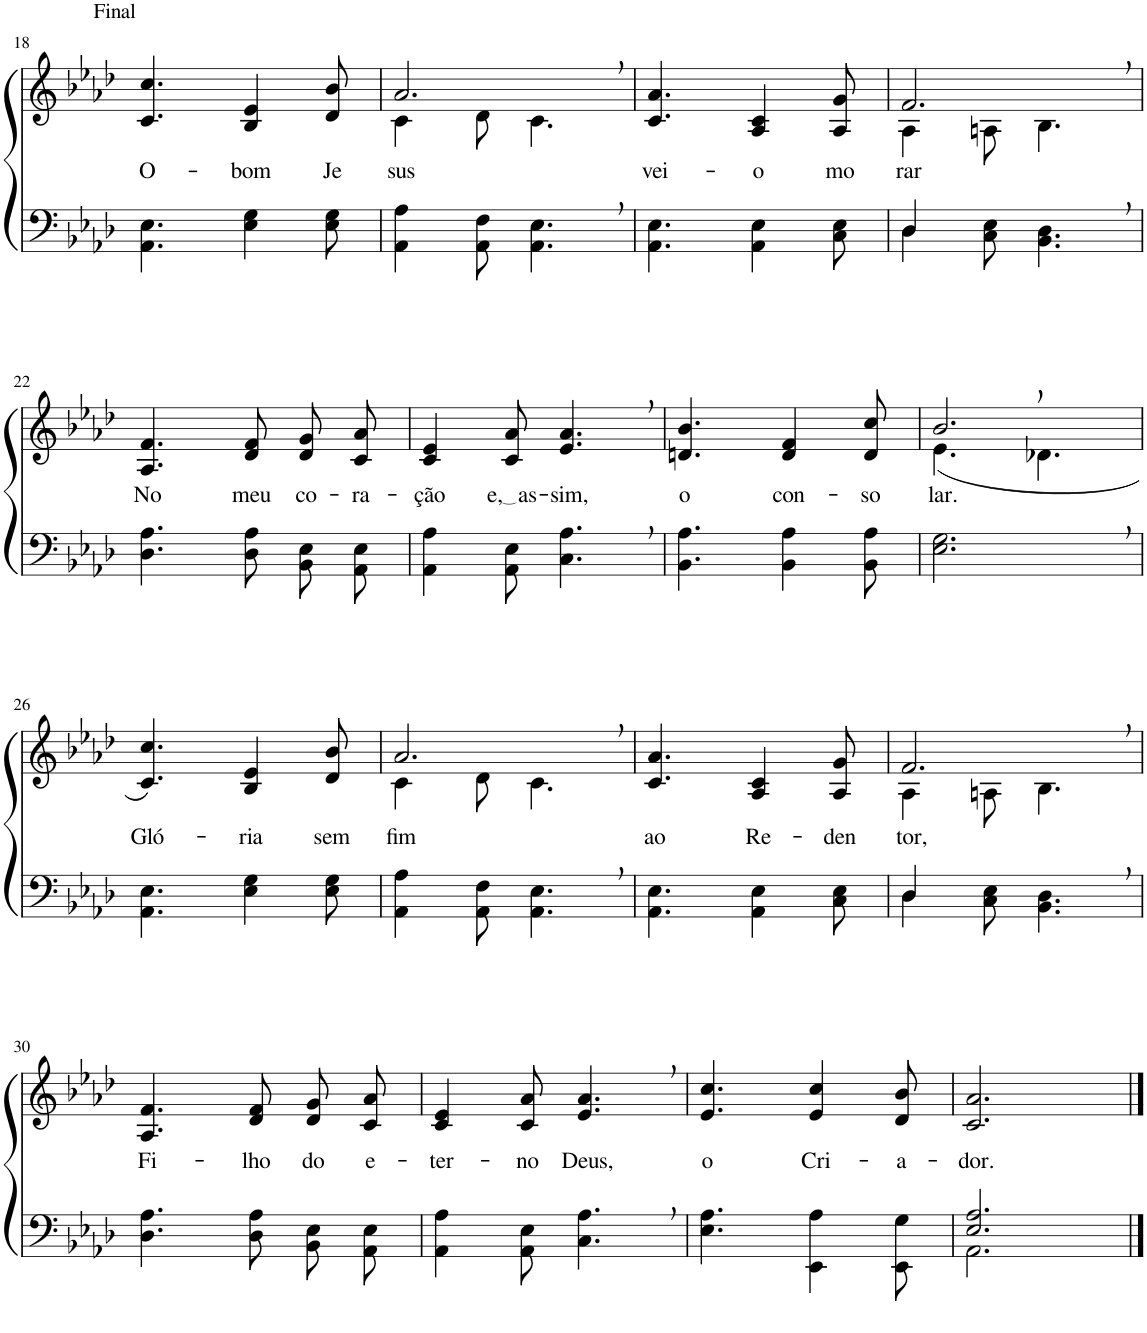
**kern	**kern	**text
*part2	*part1	*part1
*staff2	*staff1	*staff1
*I"Parte III e IV	*I"Parte I e II	*
!!LO:PB:g=z
*clefF4	*clefG2	*
*Trd-1c-2	*Trd-1c-2	*
*k[b-e-a-d-]	*k[b-e-a-d-]	*
*M6/8	*M6/8	*
=18	=18	=18
!	!LO:TX:a:t=Final	!
!	!	!LO:LY:b
4.AA-\ 4.E-\	4.c/ 4.cc/	O-
!	!	!LO:LY:b
4E-\ 4G\	4B-/ 4e-/	-bom
!	!	!LO:LY:b
8E-\ 8G\	8d-/ 8b-/	Je
=19	=19	=19
*	*^	*
!	!	!	!LO:LY:b
4AA-\ 4A-\	2.a-,/	4c\	sus
8AA-\ 8F\	.	8d-\	.
4.AA-\, 4.E-\,	.	4.c\	.
=20	=20	=20	=20
!	!	!	!LO:LY:b
*	*v	*v	*
4.AA-\ 4.E-\	4.c/ 4.a-/	vei-
!	!	!LO:LY:b
4AA-\ 4E-\	4A-/ 4c/	-o
!	!	!LO:LY:b
8C\ 8E-\	8A-/ 8g/	mo-
=21	=21	=21
*^	*^	*
!	!	!	!	!LO:LY:b
4D-/	4D-\	2.f,/	4A-\	-rar
2ryy	8C\ 8E-\	.	8An\	.
.	4.BB-\ 4.D-\	.	4.B-\	.
!!LO:LB:g=z
=22	=22	=22	=22	=22
!	!	!	!	!LO:LY:b
*v	*v	*	*	*
*	*v	*v	*
4.D-\ 4.A-\	4.A-/ 4.f/	No
!	!	!LO:LY:b
8D-\ 8A-\L	8d-/ 8f/L	meu
!	!	!LO:LY:b
8BB-\ 8E-\	8d-/ 8g/	co-
!	!	!LO:LY:b
8AA-\ 8E-\J	8c/ 8a-/J	-ra-
=23	=23	=23
!	!	!LO:LY:b
4AA-\ 4A-\	4c/ 4e-/	-ção
!	!	!LO:LY:b
8AA-\ 8E-\	8c/ 8a-/	e, as
!	!	!LO:LY:b
4.C\, 4.A-\,	4.e-/, 4.a-/,	-sim,
=24	=24	=24
!	!	!LO:LY:b
4.BB-\ 4.A-\	4.dn/ 4.b-/	o
!	!	!LO:LY:b
4BB-\ 4A-\	4d/ 4f/	con-
!	!	!LO:LY:b
8BB-\ 8A-\	8d/ 8cc/	-so-
=25	=25	=25
*	*^	*
!	!	!	!LO:LY:b
2.E-\, 2.G\,	2.b-,/	(4.e-\	-lar.
.	.	4.d-X\	.
!!LO:LB:g=z
=26	=26	=26	=26
!	!	!	!LO:LY:b
*	*v	*v	*
4.AA-\ 4.E-\	4.c/ 4.cc/)	Gló-
!	!	!LO:LY:b
4E-\ 4G\	4B-/ 4e-/	-ria
!	!	!LO:LY:b
8E-\ 8G\	8d-/ 8b-/	sem
=27	=27	=27
*	*^	*
!	!	!	!LO:LY:b
4AA-\ 4A-\	2.a-,/	4c\	fim
8AA-\ 8F\	.	8d-\	.
4.AA-\, 4.E-\,	.	4.c\	.
=28	=28	=28	=28
!	!	!	!LO:LY:b
*	*v	*v	*
4.AA-\ 4.E-\	4.c/ 4.a-/	-ao
!	!	!LO:LY:b
4AA-\ 4E-\	4A-/ 4c/	Re-
!	!	!LO:LY:b
8C\ 8E-\	8A-/ 8g/	-den-
=29	=29	=29
*^	*^	*
!	!	!	!	!LO:LY:b
4D-/	4D-\	2.f,/	4A-\	-tor,
2ryy	8C\ 8E-\	.	8An\	.
.	4.BB-\ 4.D-\	.	4.B-\	.
!!LO:LB:g=z
=30	=30	=30	=30	=30
!	!	!	!	!LO:LY:b
*v	*v	*	*	*
*	*v	*v	*
4.D-\ 4.A-\	4.A-/ 4.f/	Fi-
!	!	!LO:LY:b
8D-\ 8A-\L	8d-/ 8f/L	-lho
!	!	!LO:LY:b
8BB-\ 8E-\	8d-/ 8g/	do
!	!	!LO:LY:b
8AA-\ 8E-\J	8c/ 8a-/J	e-
=31	=31	=31
!	!	!LO:LY:b
4AA-\ 4A-\	4c/ 4e-/	-ter-
!	!	!LO:LY:b
8AA-\ 8E-\	8c/ 8a-/	-no
!	!	!LO:LY:b
4.C\, 4.A-\,	4.e-/, 4.a-/,	Deus,
=32	=32	=32
!	!	!LO:LY:b
4.E-\ 4.A-\	4.e-/ 4.cc/	o
!	!	!LO:LY:b
4EE-\ 4A-\	4e-/ 4cc/	Cri-
!	!	!LO:LY:b
8EE-\ 8G\	8d-/ 8b-/	-a-
=33	=33	=33
*^	*	*
!	!	!	!LO:LY:b
2.E-/ 2.A-/	2.AA-\	2.c/ 2.a-/	-dor.
*v	*v	*	*
==	==	==
*-	*-	*-
